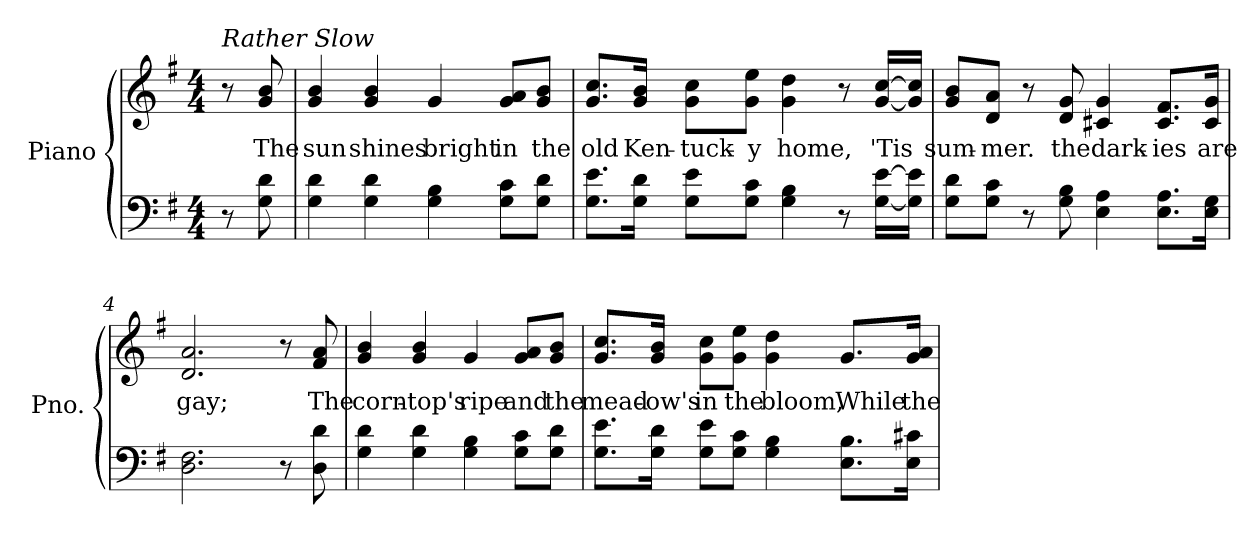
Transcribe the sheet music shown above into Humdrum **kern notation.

**kern	**kern	**text
*part1	*part1	*part1
*staff2	*staff1	*staff1
*I"Piano	*	*
*I'Pno.	*	*
!!LO:PB:g=z
*clefF4	*clefG2	*
*k[f#]	*k[f#]	*
*G:	*G:	*
*M4/4	*M4/4	*
=	=	=
!	!LO:TX:a:i:t=Rather Slow	!
8r	8r	.
!	!	!LO:LY:b:color=#000000
8Gi\ 8di	8gi/ 8bi	The
=1	=1	=1
!	!	!LO:LY:b:color=#000000
4Gi\ 4di	4gi/ 4bi	sun
!	!	!LO:LY:b:color=#000000
4Gi\ 4di	4gi/ 4bi	shines
!	!	!LO:LY:b:color=#000000
4Gi\ 4Bi	4gi/	bright
!	!	!LO:LY:b:color=#000000
8Gi\ 8ciL	8gi/ 8aiL	in
!	!	!LO:LY:b:color=#000000
8Gi\ 8diJ	8gi/ 8biJ	the
=2	=2	=2
!	!	!LO:LY:b:color=#000000
8.Gi\ 8.eiL	8.gi/ 8.cciL	old
!	!	!LO:LY:b:color=#000000
16Gi\ 16diJk	16gi/ 16biJk	Ken-
!	!	!LO:LY:b:color=#000000
8Gi\ 8eiL	8gi\ 8cciL	-tuck-
!	!	!LO:LY:b:color=#000000
8Gi\ 8ciJ	8gi\ 8eeiJ	-y
!	!	!LO:LY:b:color=#000000
4Gi\ 4Bi	4gi\ 4ddi	home,
8r	8r	.
!	!	!LO:LY:b:color=#000000
[16Gi\ [16eiLL	[16gi/ [16cciLL	'Tis
16Gi\] 16ei]JJ	16gi/] 16cci]JJ	.
=3	=3	=3
!	!	!LO:LY:b:color=#000000
8Gi\ 8diL	8gi/ 8biL	sum-
!	!	!LO:LY:b:color=#000000
8Gi\ 8ciJ	8di/ 8aiJ	-mer.
8r	8r	.
!	!	!LO:LY:b:color=#000000
8Gi\ 8Bi	8di/ 8gi	the
!	!	!LO:LY:b:color=#000000
4Ei\ 4Ai	4c#Xi/ 4gi	dark-
!	!	!LO:LY:b:color=#000000
8.Ei\ 8.AiL	8.c#i/ 8.f#iL	-ies
!	!	!LO:LY:b:color=#000000
16Ei\ 16GiJk	16c#i/ 16giJk	are
=4	=4	=4
!	!	!LO:LY:b:color=#000000
2.Di\ 2.F#i	2.di/ 2.ai	gay;
8r	8r	.
!	!	!LO:LY:b:color=#000000
8Di\ 8di	8f#i/ 8ai	The
!!LO:LB:g=z
=5	=5	=5
!	!	!LO:LY:b:color=#000000
4Gi\ 4di	4gi/ 4bi	corn-
!	!	!LO:LY:b:color=#000000
4Gi\ 4di	4gi/ 4bi	-top's
!	!	!LO:LY:b:color=#000000
4Gi\ 4Bi	4gi/	ripe
!	!	!LO:LY:b:color=#000000
8Gi\ 8ciL	8gi/ 8aiL	and
!	!	!LO:LY:b:color=#000000
8Gi\ 8diJ	8gi/ 8biJ	the
=6	=6	=6
!	!	!LO:LY:b:color=#000000
8.Gi\ 8.eiL	8.gi/ 8.cciL	mead-
!	!	!LO:LY:b:color=#000000
16Gi\ 16diJk	16gi/ 16biJk	-ow's
!	!	!LO:LY:b:color=#000000
8Gi\ 8eiL	8gi\ 8cciL	in
!	!	!LO:LY:b:color=#000000
8Gi\ 8ciJ	8gi\ 8eeiJ	the
!	!	!LO:LY:b:color=#000000
4Gi\ 4Bi	4gi\ 4ddi	bloom,
!	!	!LO:LY:b:color=#000000
8.Ei\ 8.BiL	8.gi/L	While
!	!	!LO:LY:b:color=#000000
16Ei\ 16c#XiJk	16gi/ 16aiJk	the
=	=	=
*-	*-	*-
